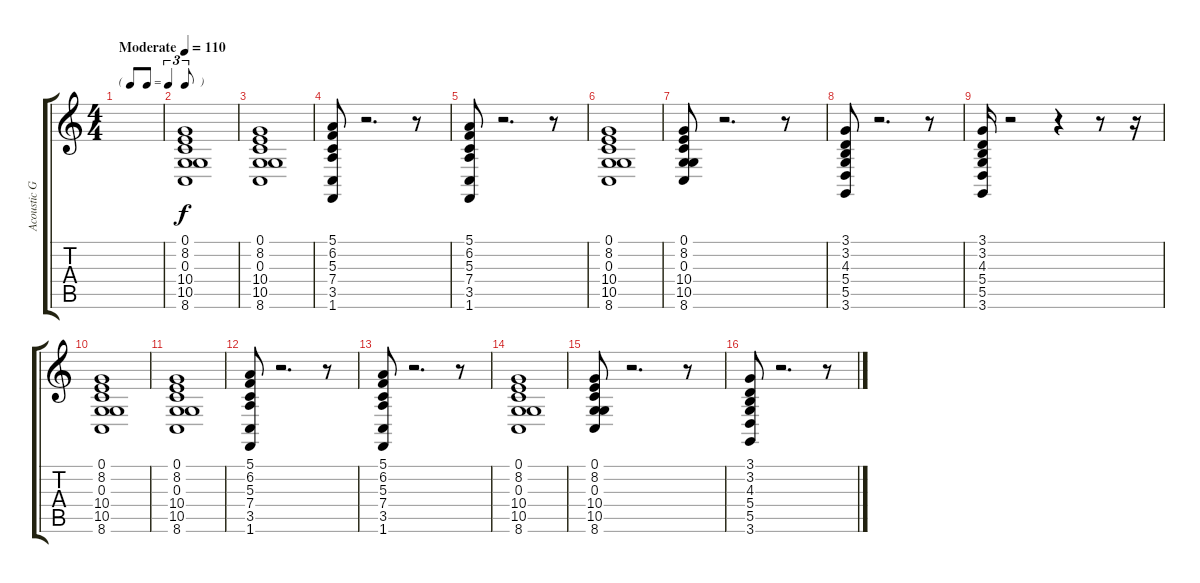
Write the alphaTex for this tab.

\track ("Acoustic Grand Piano" "Acoustic G") {instrument acousticgrandpiano}
\staff {score tabs}
\tuning (E4 B3 G3 D3 A2 E2) {hide}
\ts (4 4)
\tf triplet8th
\tempo (110 "Moderate")
\clef g2
\ks c
|
(0.1 8.2 0.3 10.4 10.5 8.6).1 |
(0.1 8.2 0.3 10.4 10.5 8.6).1 |
(5.1 6.2 5.3 7.4 3.5 1.6).8 r.2{d} r.8 |
(5.1 6.2 5.3 7.4 3.5 1.6).8 r.2{d} r.8 |
(0.1 8.2 0.3 10.4 10.5 8.6).1 |
(0.1 8.2 0.3 10.4 10.5 8.6).8 r.2{d} r.8 |
(3.1 3.2 4.3 5.4 5.5 3.6).8 r.2{d} r.8 |
(3.1 3.2 4.3 5.4 5.5 3.6).16 r.2 r.4 r.8 r.16 |
(0.1 8.2 0.3 10.4 10.5 8.6).1 |
(0.1 8.2 0.3 10.4 10.5 8.6).1 |
(5.1 6.2 5.3 7.4 3.5 1.6).8 r.2{d} r.8 |
(5.1 6.2 5.3 7.4 3.5 1.6).8 r.2{d} r.8 |
(0.1 8.2 0.3 10.4 10.5 8.6).1 |
(0.1 8.2 0.3 10.4 10.5 8.6).8 r.2{d} r.8 |
(3.1 3.2 4.3 5.4 5.5 3.6).8 r.2{d} r.8
